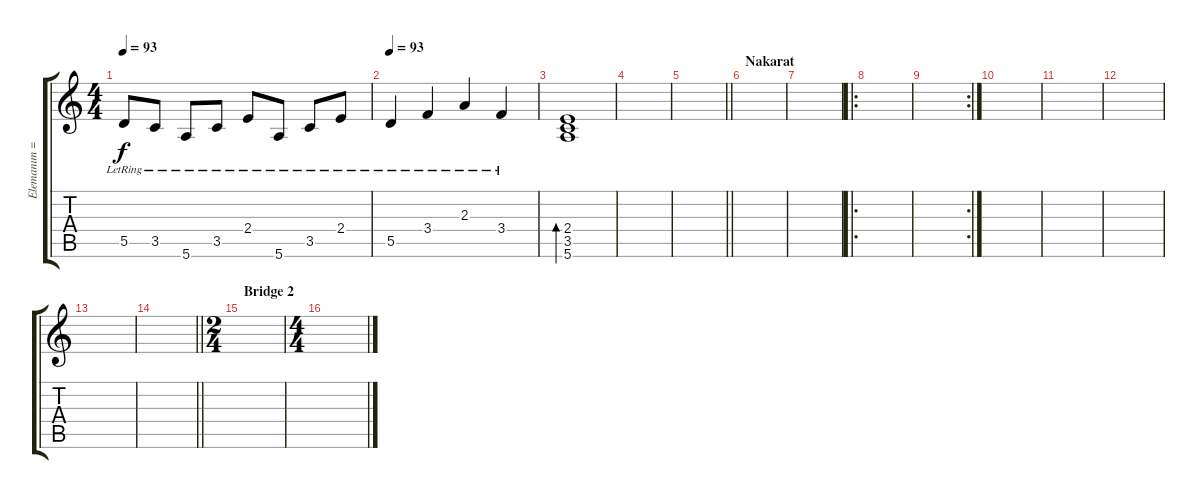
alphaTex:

\track ("Elemanım =)(lirikler bundadır)" "Elemanım =") {instrument acousticguitarsteel}
\staff {score tabs}
\tuning (E4 B3 G3 D3 A2 E2) {hide}
\ts (4 4)
\tempo 93
\clef g2
\ks c
5.5{lr}.8{dy f} 3.5{lr}.8 5.6{lr}.8 3.5{lr}.8 2.4{lr}.8 5.6{lr}.8 3.5{lr}.8 2.4{lr}.8 |
\tempo 93
5.5{lr}.4 3.4{lr}.4 2.3{lr}.4 3.4{lr}.4 |
(2.4 3.5 5.6).1{bd 240} |
|
\barLineRight lightlight
|
\section ("" "Nakarat")
|
|
\ro
|
\rc 2
|
|
|
|
|
\barLineRight lightlight
|
\ts (2 4)
\section ("" "Bridge 2")
|
\ts (4 4)
